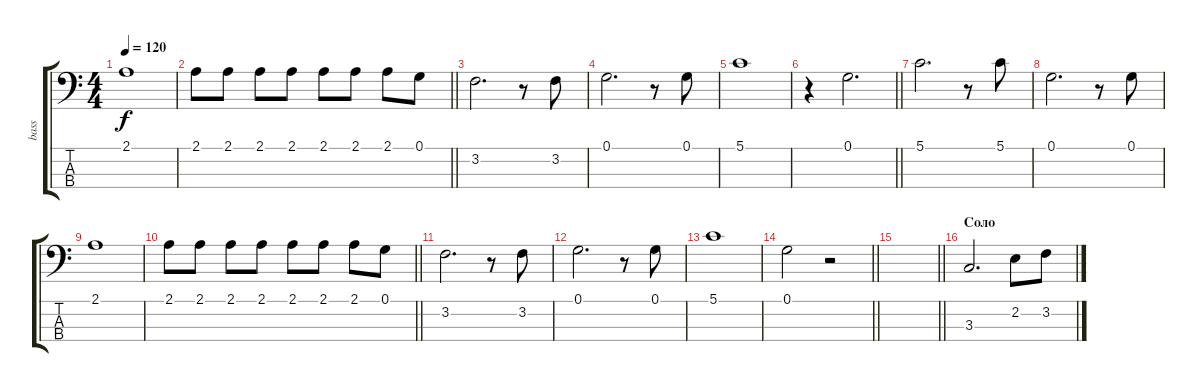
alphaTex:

\track ("bass           " "bass      ") {instrument fretlessbass}
\staff {score tabs}
\tuning (G2 D2 A1 E1) {hide}
\ts (4 4)
\tempo 120
\clef f4
\ks c
2.1.1{dy f} |
\barLineRight lightlight
2.1.8 2.1.8 2.1.8 2.1.8 2.1.8 2.1.8 2.1.8 0.1.8 |
3.2.2{d} r.8 3.2.8 |
0.1.2{d} r.8 0.1.8 |
5.1.1 |
\barLineRight lightlight
r.4 0.1.2{d} |
5.1.2{d} r.8 5.1.8 |
0.1.2{d} r.8 0.1.8 |
2.1.1 |
\barLineRight lightlight
2.1.8 2.1.8 2.1.8 2.1.8 2.1.8 2.1.8 2.1.8 0.1.8 |
3.2.2{d} r.8 3.2.8 |
0.1.2{d} r.8 0.1.8 |
5.1.1 |
\barLineRight lightlight
0.1.2 r.2 |
\barLineRight lightlight
|
\section ("" "Соло")
3.3.2{d} 2.2.8 3.2.8
